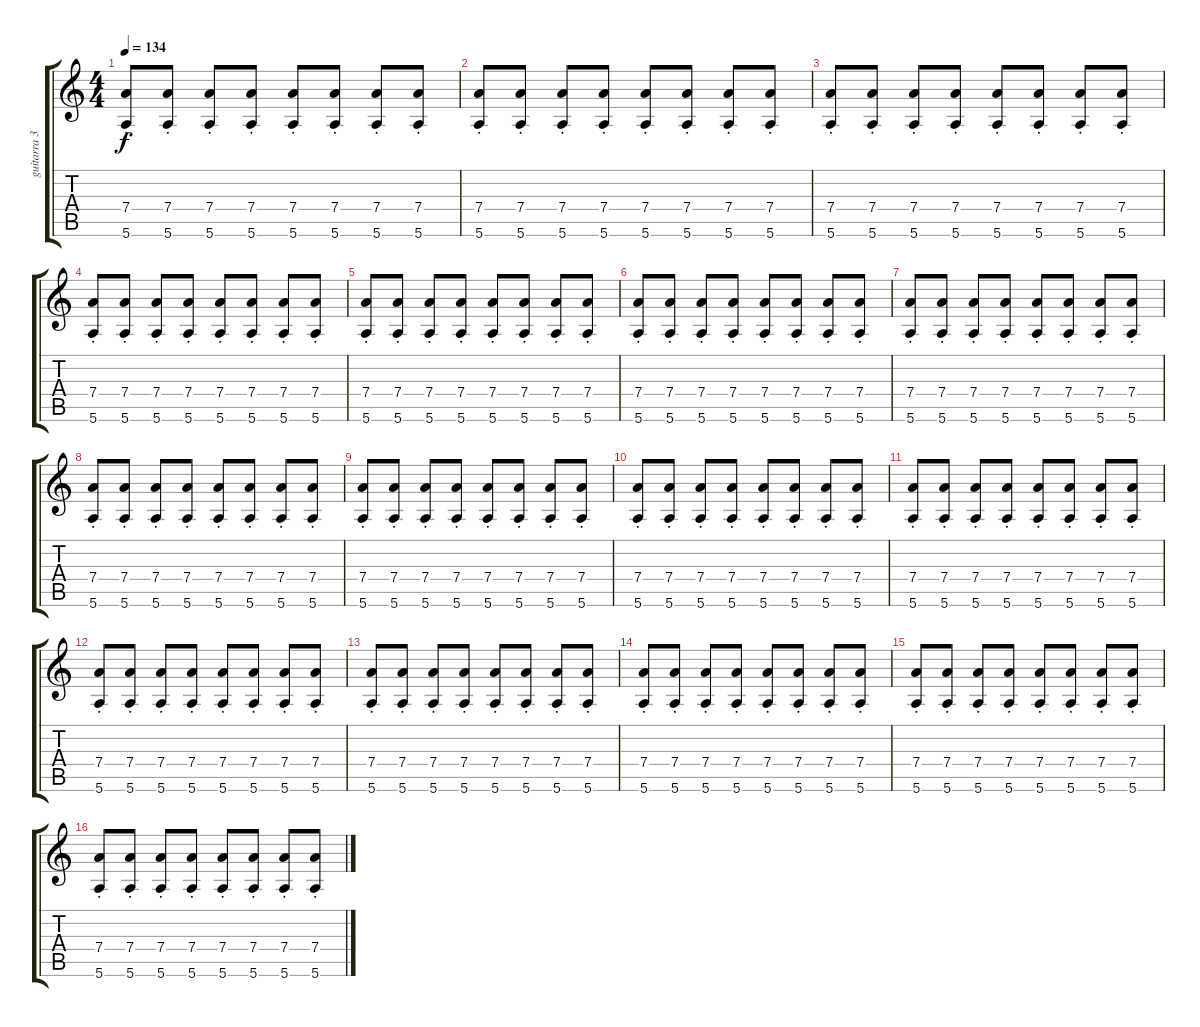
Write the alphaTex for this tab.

\track ("guitarra 3" "guitarra 3") {instrument acousticguitarsteel}
\staff {score tabs}
\tuning (E4 B3 G3 D3 A2 E2) {hide}
\ts (4 4)
\tempo 134
\clef g2
\ks c
(7.4{st} 5.6{st}).8{dy f} (7.4{st} 5.6{st}).8 (7.4{st} 5.6{st}).8 (7.4{st} 5.6{st}).8 (7.4{st} 5.6{st}).8 (7.4{st} 5.6{st}).8 (7.4{st} 5.6{st}).8 (7.4{st} 5.6{st}).8 |
(7.4{st} 5.6{st}).8 (7.4{st} 5.6{st}).8 (7.4{st} 5.6{st}).8 (7.4{st} 5.6{st}).8 (7.4{st} 5.6{st}).8 (7.4{st} 5.6{st}).8 (7.4{st} 5.6{st}).8 (7.4{st} 5.6{st}).8 |
(7.4{st} 5.6{st}).8 (7.4{st} 5.6{st}).8 (7.4{st} 5.6{st}).8 (7.4{st} 5.6{st}).8 (7.4{st} 5.6{st}).8 (7.4{st} 5.6{st}).8 (7.4{st} 5.6{st}).8 (7.4{st} 5.6{st}).8 |
(7.4{st} 5.6{st}).8 (7.4{st} 5.6{st}).8 (7.4{st} 5.6{st}).8 (7.4{st} 5.6{st}).8 (7.4{st} 5.6{st}).8 (7.4{st} 5.6{st}).8 (7.4{st} 5.6{st}).8 (7.4{st} 5.6{st}).8 |
(7.4{st} 5.6{st}).8 (7.4{st} 5.6{st}).8 (7.4{st} 5.6{st}).8 (7.4{st} 5.6{st}).8 (7.4{st} 5.6{st}).8 (7.4{st} 5.6{st}).8 (7.4{st} 5.6{st}).8 (7.4{st} 5.6{st}).8 |
(7.4{st} 5.6{st}).8 (7.4{st} 5.6{st}).8 (7.4{st} 5.6{st}).8 (7.4{st} 5.6{st}).8 (7.4{st} 5.6{st}).8 (7.4{st} 5.6{st}).8 (7.4{st} 5.6{st}).8 (7.4{st} 5.6{st}).8 |
(7.4{st} 5.6{st}).8 (7.4{st} 5.6{st}).8 (7.4{st} 5.6{st}).8 (7.4{st} 5.6{st}).8 (7.4{st} 5.6{st}).8 (7.4{st} 5.6{st}).8 (7.4{st} 5.6{st}).8 (7.4{st} 5.6{st}).8 |
(7.4{st} 5.6{st}).8 (7.4{st} 5.6{st}).8 (7.4{st} 5.6{st}).8 (7.4{st} 5.6{st}).8 (7.4{st} 5.6{st}).8 (7.4{st} 5.6{st}).8 (7.4{st} 5.6{st}).8 (7.4{st} 5.6{st}).8 |
(7.4{st} 5.6{st}).8 (7.4{st} 5.6{st}).8 (7.4{st} 5.6{st}).8 (7.4{st} 5.6{st}).8 (7.4{st} 5.6{st}).8 (7.4{st} 5.6{st}).8 (7.4{st} 5.6{st}).8 (7.4{st} 5.6{st}).8 |
(7.4{st} 5.6{st}).8 (7.4{st} 5.6{st}).8 (7.4{st} 5.6{st}).8 (7.4{st} 5.6{st}).8 (7.4{st} 5.6{st}).8 (7.4{st} 5.6{st}).8 (7.4{st} 5.6{st}).8 (7.4{st} 5.6{st}).8 |
(7.4{st} 5.6{st}).8 (7.4{st} 5.6{st}).8 (7.4{st} 5.6{st}).8 (7.4{st} 5.6{st}).8 (7.4{st} 5.6{st}).8 (7.4{st} 5.6{st}).8 (7.4{st} 5.6{st}).8 (7.4{st} 5.6{st}).8 |
(7.4{st} 5.6{st}).8 (7.4{st} 5.6{st}).8 (7.4{st} 5.6{st}).8 (7.4{st} 5.6{st}).8 (7.4{st} 5.6{st}).8 (7.4{st} 5.6{st}).8 (7.4{st} 5.6{st}).8 (7.4{st} 5.6{st}).8 |
(7.4{st} 5.6{st}).8 (7.4{st} 5.6{st}).8 (7.4{st} 5.6{st}).8 (7.4{st} 5.6{st}).8 (7.4{st} 5.6{st}).8 (7.4{st} 5.6{st}).8 (7.4{st} 5.6{st}).8 (7.4{st} 5.6{st}).8 |
(7.4{st} 5.6{st}).8 (7.4{st} 5.6{st}).8 (7.4{st} 5.6{st}).8 (7.4{st} 5.6{st}).8 (7.4{st} 5.6{st}).8 (7.4{st} 5.6{st}).8 (7.4{st} 5.6{st}).8 (7.4{st} 5.6{st}).8 |
(7.4{st} 5.6{st}).8 (7.4{st} 5.6{st}).8 (7.4{st} 5.6{st}).8 (7.4{st} 5.6{st}).8 (7.4{st} 5.6{st}).8 (7.4{st} 5.6{st}).8 (7.4{st} 5.6{st}).8 (7.4{st} 5.6{st}).8 |
(7.4{st} 5.6{st}).8 (7.4{st} 5.6{st}).8 (7.4{st} 5.6{st}).8 (7.4{st} 5.6{st}).8 (7.4{st} 5.6{st}).8 (7.4{st} 5.6{st}).8 (7.4{st} 5.6{st}).8 (7.4{st} 5.6{st}).8
